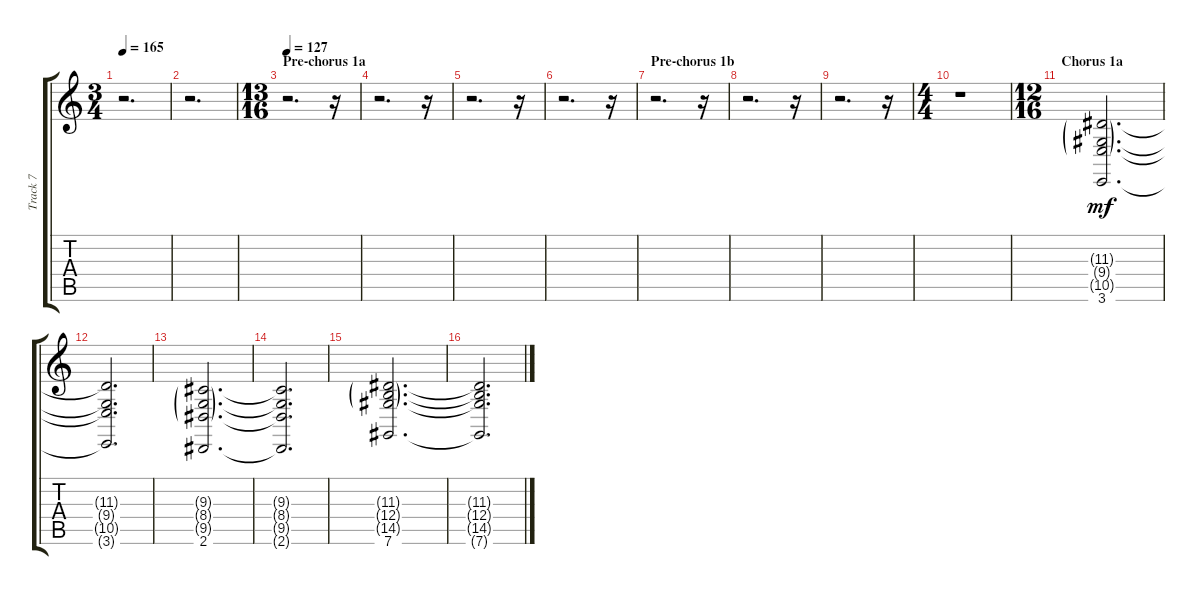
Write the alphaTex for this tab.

\track ("Track 7" "Track 7") {instrument pad2warm}
\staff {score tabs}
\tuning (Db4 Ab3 E3 B2 Gb2 Db2) {hide}
\ts (3 4)
\tempo 165
\clef g2
\ks c
r.2{d dy mf} |
r.2{d} |
\ts (13 16)
\section ("" "Pre-chorus 1a")
\tempo 127
r.2{d} r.16 |
r.2{d} r.16 |
r.2{d} r.16 |
r.2{d} r.16 |
\section ("" "Pre-chorus 1b")
r.2{d} r.16 |
r.2{d} r.16 |
r.2{d} r.16 |
\ts (4 4)
r.1 |
\ts (12 16)
\section ("" "Chorus 1a")
(11.3{g} 9.4{g} 10.5{g} 3.6).2{d} |
(11.3{t} 9.4{t} 10.5{t} 3.6{t}).2{d} |
(9.3{g} 8.4{g} 9.5{g} 2.6).2{d} |
(9.3{t} 8.4{t} 9.5{t} 2.6{t}).2{d} |
(11.3{g} 12.4{g} 14.5{g} 7.6).2{d} |
(11.3{t} 12.4{t} 14.5{t} 7.6{t}).2{d}
